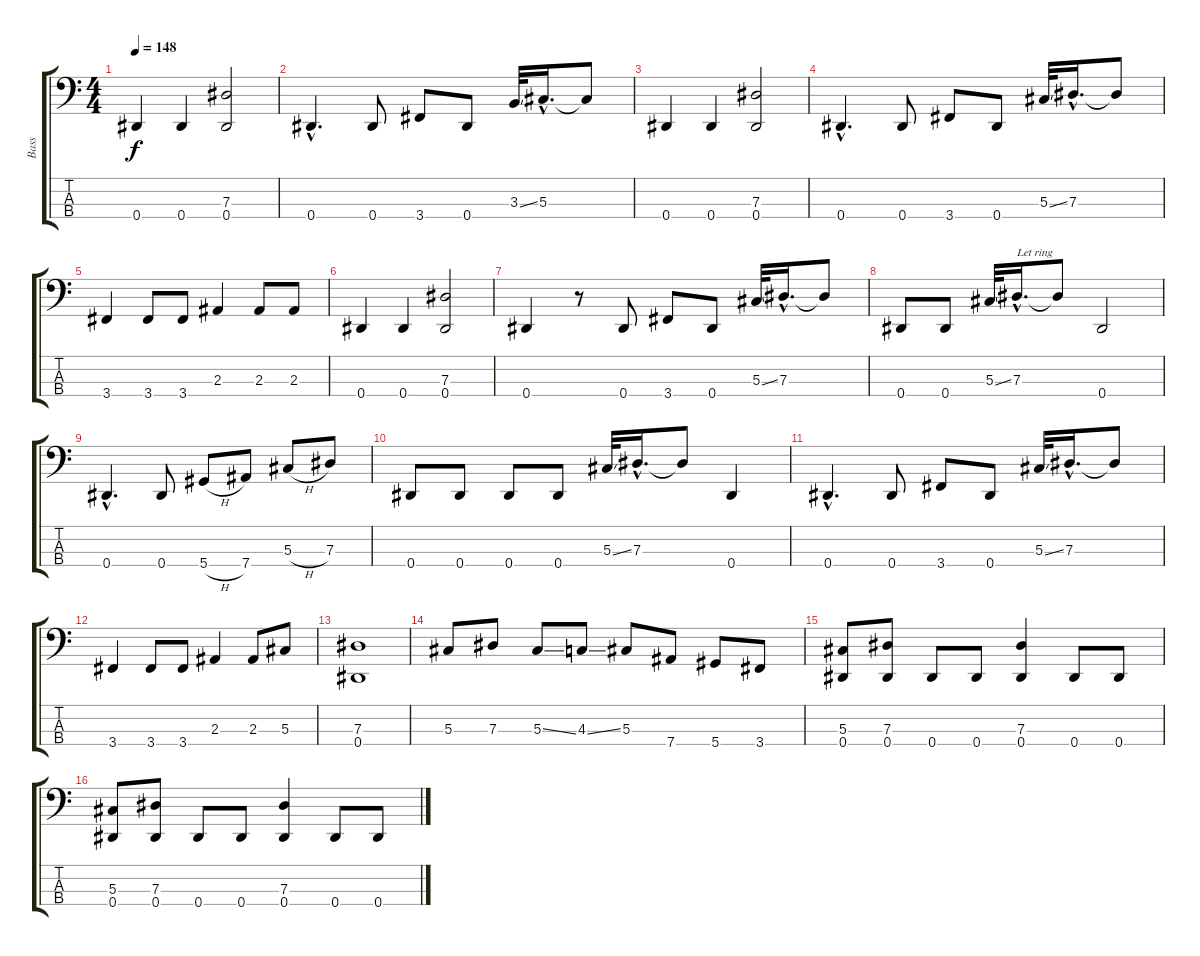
\track ("Bass" "Bass") {instrument electricbasspick}
\staff {score tabs}
\tuning (Gb2 Db2 Ab1 Eb1) {hide}
\ts (4 4)
\tempo 148
\clef f4
\ks c
0.4.4{dy f} 0.4.4 (7.3 0.4).2 |
0.4{hac}.4{d} 0.4.8 3.4.8 0.4.8 3.3{ss}.32 5.3{hac}.16{d} 5.3{t}.8 |
0.4.4 0.4.4 (7.3 0.4).2 |
0.4{hac}.4{d} 0.4.8 3.4.8 0.4.8 5.3{ss}.32 7.3{hac}.16{d} 7.3{t}.8 |
3.4.4 3.4.8 3.4.8 2.3.4 2.3.8 2.3.8 |
0.4.4 0.4.4 (7.3 0.4).2 |
0.4.4 r.8 0.4.8 3.4.8 0.4.8 5.3{ss}.32 7.3{hac}.16{d} 7.3{t}.8 |
0.4.8 0.4.8 5.3{ss}.32 7.3{hac}.16{d txt "Let ring"} 7.3{t}.8 0.4.2 |
0.4{hac}.4{d} 0.4.8 5.4{h}.8 7.4.8 5.3{h}.8 7.3.8 |
0.4.8 0.4.8 0.4.8 0.4.8 5.3{ss}.32 7.3{hac}.16{d} 7.3{t}.8 0.4.4 |
0.4{hac}.4{d} 0.4.8 3.4.8 0.4.8 5.3{ss}.32 7.3{hac}.16{d} 7.3{t}.8 |
3.4.4 3.4.8 3.4.8 2.3.4 2.3.8 5.3.8 |
(7.3 0.4).1 |
5.3.8 7.3.8 5.3{ss}.8 4.3{ss}.8 5.3.8 7.4.8 5.4.8 3.4.8 |
(5.3 0.4).8 (7.3 0.4).8 0.4.8 0.4.8 (7.3 0.4).4 0.4.8 0.4.8 |
(5.3 0.4).8 (7.3 0.4).8 0.4.8 0.4.8 (7.3 0.4).4 0.4.8 0.4.8
